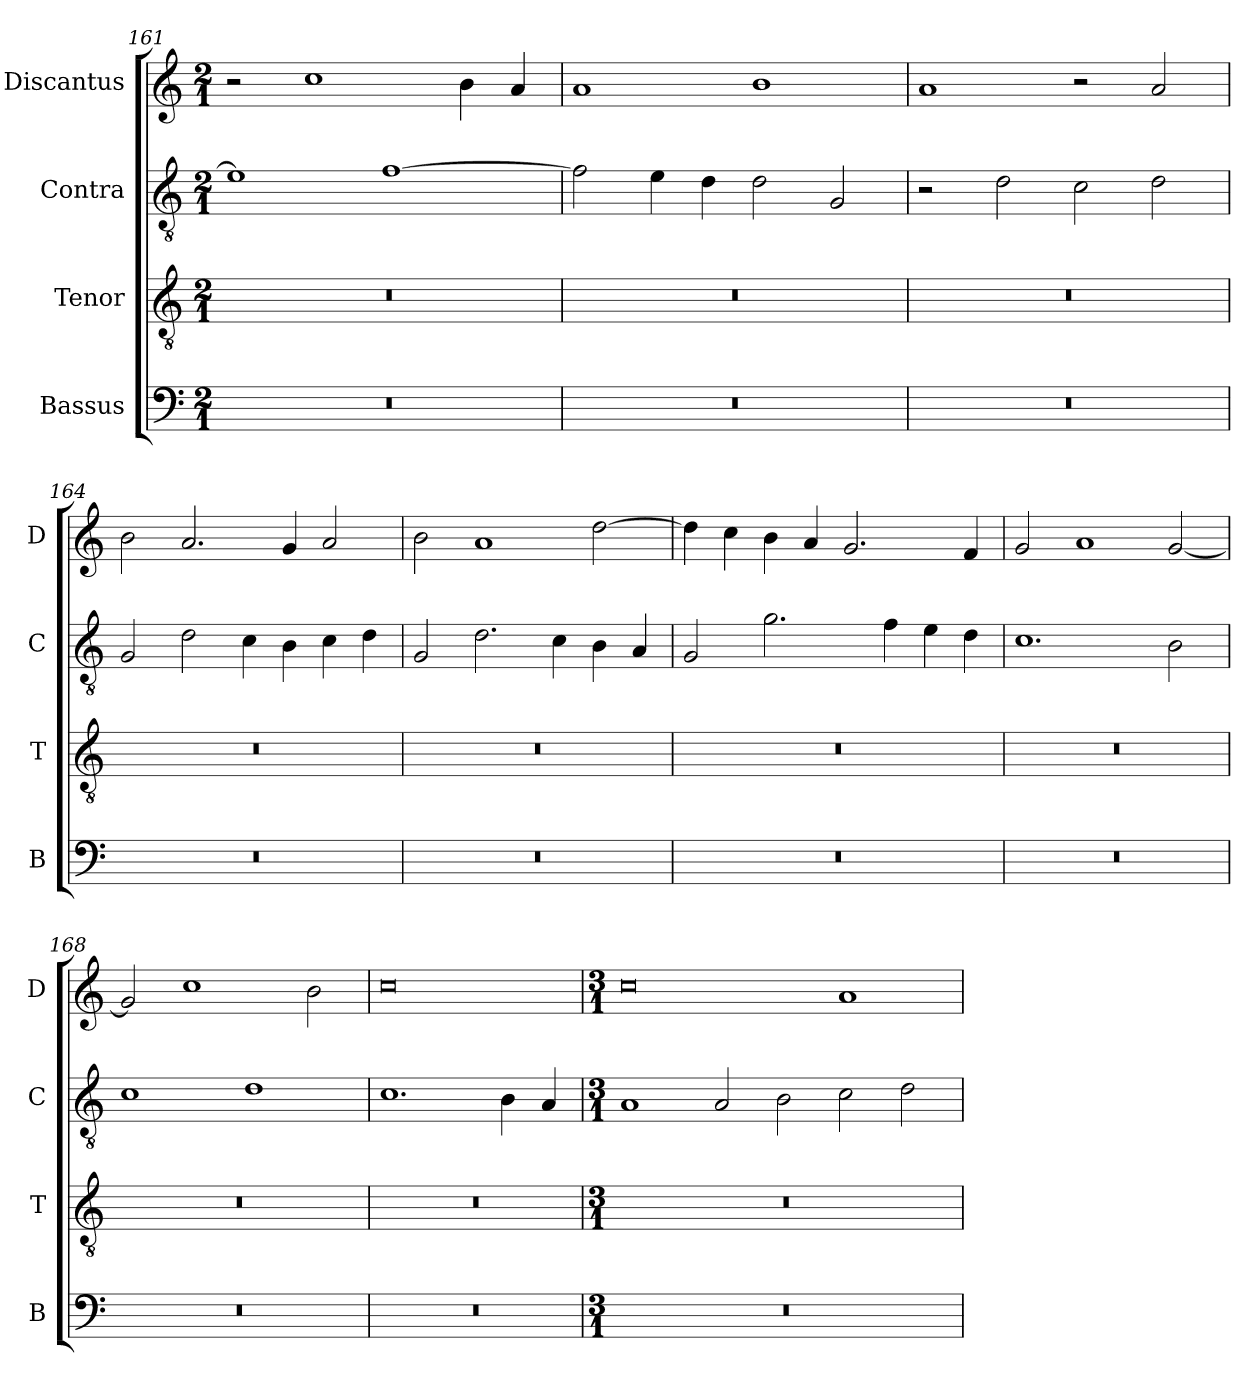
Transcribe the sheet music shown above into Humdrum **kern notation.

**kern	**kern	**kern	**kern
*part4	*part3	*part2	*part1
*staff4	*staff3	*staff2	*staff1
*I"Bassus	*I"Tenor	*I"Contra	*I"Discantus
*I'B	*I'T	*I'C	*I'D
*clefF4	*clefGv2	*clefGv2	*clefG2
*k[]	*k[]	*k[]	*k[]
*M2/1	*M2/1	*M2/1	*M2/1
=161	=161	=161	=161
0r	0r	1e]	2r
.	.	.	1cc
.	.	[1f	.
.	.	.	4b\
.	.	.	4a/
=162	=162	=162	=162
0r	0r	2f\]	1a
.	.	4e\	.
.	.	4d\	.
.	.	2d\	1b
.	.	2G/	.
=163	=163	=163	=163
0r	0r	2r	1a
.	.	2d\	.
.	.	2c\	2r
.	.	2d\	2a/
=164	=164	=164	=164
0r	0r	2G/	2b\
.	.	2d\	2.a/
.	.	4c\	.
.	.	4B\	4g/
.	.	4c\	2a/
.	.	4d\	.
=165	=165	=165	=165
0r	0r	2G/	2b\
.	.	2.d\	1a
.	.	4c\	.
.	.	4B\	[2dd\
.	.	4A/	.
=166	=166	=166	=166
0r	0r	2G/	4dd\]
.	.	.	4cc\
.	.	2.g\	4b\
.	.	.	4a/
.	.	.	2.g/
.	.	4f\	.
.	.	4e\	.
.	.	4d\	4f/
=167	=167	=167	=167
0r	0r	1.c	2g/
.	.	.	1a
.	.	2B\	[2g/
=168	=168	=168	=168
0r	0r	1c	2g/]
.	.	.	1cc
.	.	1d	.
.	.	.	2b\
=169	=169	=169	=169
0r	0r	1.c	0cc
.	.	4B\	.
.	.	4A/	.
=170	=170	=170	=170
*M3/1	*M3/1	*M3/1	*M3/1
0.r	0.r	1A	0cc
.	.	2A/	.
.	.	2B\	.
.	.	2c\	1a
.	.	2d\	.
=	=	=	=
*-	*-	*-	*-
